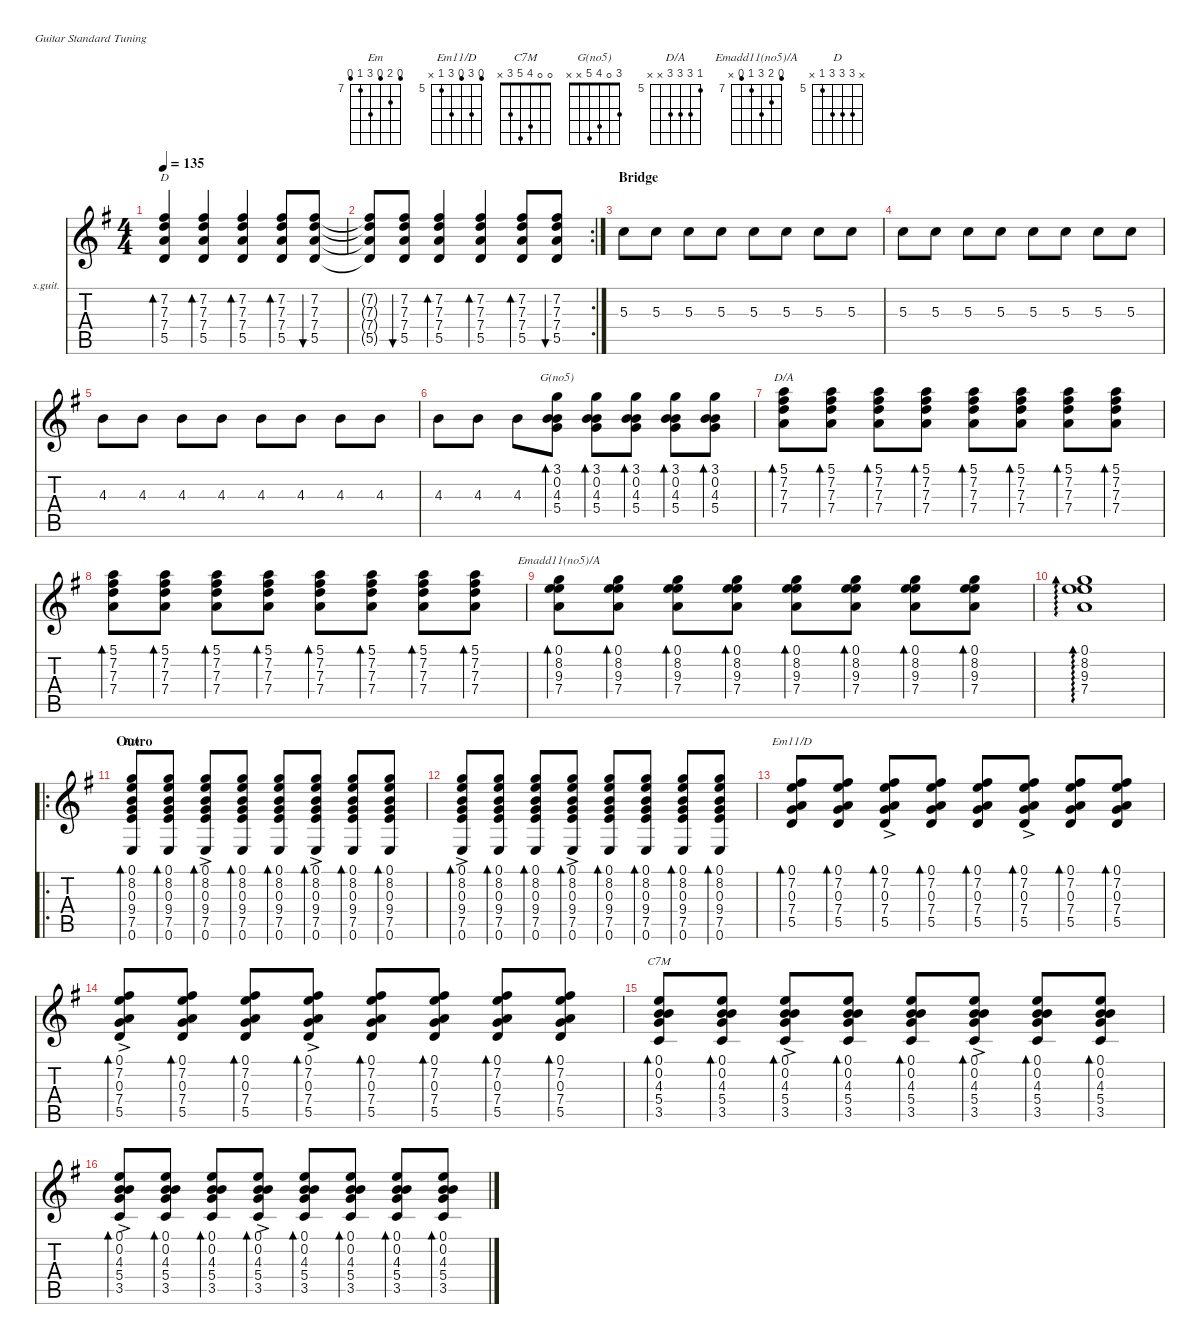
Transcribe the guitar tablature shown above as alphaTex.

\defaultSystemsLayout 4
\hideDynamics
\bracketExtendMode nobrackets
\firstSystemTrackNameOrientation horizontal
\otherSystemsTrackNameOrientation horizontal
\track ("Steel Guitar" "s.guit.") {instrument acousticguitarsteel}
\staff {score tabs}
\tuning (E4 B3 G3 D3 A2 E2)
\chord ("Em" 6 8 6 9 7 6) {firstfret 7 showfingering false}
\chord ("Em11/D" 4 7 4 7 5 x) {firstfret 5 showfingering false}
\chord ("C7M" 0 0 4 5 3 x) {showfingering false}
\chord ("G(no5)" 3 0 4 5 x x) {showfingering false}
\chord ("D/A" 5 7 7 7 x x) {firstfret 5 showfingering false}
\chord ("Emadd11(no5)/A" 6 8 9 7 6 x) {firstfret 7 showfingering false}
\chord ("D" x 7 7 7 5 x) {firstfret 5 showfingering false}
\ts (4 4)
\tempo 135
\clef g2
\ks eminor
(5.5 7.4 7.3 7.2).4{bd 30 ch "D" dy mf} (5.5 7.4 7.3 7.2).4{bd 30} (5.5 7.4 7.3 7.2).4{bd 30} (5.5 7.4 7.3 7.2).8{bd 30} (5.5 7.4 7.3 7.2).8{bu 30} |
\rc 2
(5.5{t} 7.4{t} 7.3{t} 7.2{t}).8 (5.5 7.4 7.3 7.2).8{bu 30} (5.5 7.4 7.3 7.2).4{bd 30} (5.5 7.4 7.3 7.2).4{bd 30} (5.5 7.4 7.3 7.2).8{bd 30} (5.5 7.4 7.3 7.2).8{bu 30} |
\section ("" "Bridge")
5.3.8 5.3.8 5.3.8 5.3.8 5.3.8 5.3.8 5.3.8 5.3.8 |
5.3.8 5.3.8 5.3.8 5.3.8 5.3.8 5.3.8 5.3.8 5.3.8 |
4.3.8 4.3.8 4.3.8 4.3.8 4.3.8 4.3.8 4.3.8 4.3.8 |
4.3.8 4.3.8 4.3.8 (4.3 5.4 0.2 3.1).8{bd 30 ch "G(no5)"} (4.3 5.4 0.2 3.1).8{bd 30} (4.3 5.4 0.2 3.1).8{bd 30} (4.3 5.4 0.2 3.1).8{bd 30} (4.3 5.4 0.2 3.1).8{bd 30} |
(7.4 7.3 7.2 5.1).8{bd 30 ch "D/A"} (7.4 7.3 7.2 5.1).8{bd 30} (7.4 7.3 7.2 5.1).8{bd 30} (7.4 7.3 7.2 5.1).8{bd 30} (7.4 7.3 7.2 5.1).8{bd 30} (7.4 7.3 7.2 5.1).8{bd 30} (7.4 7.3 7.2 5.1).8{bd 30} (7.4 7.3 7.2 5.1).8{bd 30} |
(7.4 7.3 7.2 5.1).8{bd 30} (7.4 7.3 7.2 5.1).8{bd 30} (7.4 7.3 7.2 5.1).8{bd 30} (7.4 7.3 7.2 5.1).8{bd 30} (7.4 7.3 7.2 5.1).8{bd 30} (7.4 7.3 7.2 5.1).8{bd 30} (7.4 7.3 7.2 5.1).8{bd 30} (7.4 7.3 7.2 5.1).8{bd 30} |
(7.4 9.3 8.2 0.1).8{bd 30 ch "Emadd11(no5)/A"} (7.4 9.3 8.2 0.1).8{bd 30} (7.4 9.3 8.2 0.1).8{bd 30} (7.4 9.3 8.2 0.1).8{bd 30} (7.4 9.3 8.2 0.1).8{bd 30} (7.4 9.3 8.2 0.1).8{bd 30} (7.4 9.3 8.2 0.1).8{bd 30} (7.4 9.3 8.2 0.1).8{bd 30} |
(7.4 9.3 8.2 0.1).1{ad 0} |
\ro
\section ("" "Outro")
(0.6 7.5 9.4 0.3 8.2 0.1).8{bd 30 ch "Em" dy p} (0.6 7.5 9.4 0.3 8.2 0.1).8{bd 30} (0.6{ac} 7.5{ac} 9.4{ac} 0.3{ac} 8.2{ac} 0.1{ac}).8{bd 30} (0.6 7.5 9.4 0.3 8.2 0.1).8{bd 30} (0.6 7.5 9.4 0.3 8.2 0.1).8{bd 30} (0.6{ac} 7.5{ac} 9.4{ac} 0.3{ac} 8.2{ac} 0.1{ac}).8{bd 30} (0.6 7.5 9.4 0.3 8.2 0.1).8{bd 30} (0.6 7.5 9.4 0.3 8.2 0.1).8{bd 30} |
(0.6{ac} 7.5{ac} 9.4{ac} 0.3{ac} 8.2{ac} 0.1{ac}).8{bd 30} (0.6 7.5 9.4 0.3 8.2 0.1).8{bd 30} (0.6 7.5 9.4 0.3 8.2 0.1).8{bd 30} (0.6{ac} 7.5{ac} 9.4{ac} 0.3{ac} 8.2{ac} 0.1{ac}).8{bd 30} (0.6 7.5 9.4 0.3 8.2 0.1).8{bd 30} (0.6 7.5 9.4 0.3 8.2 0.1).8{bd 30} (0.6 7.5 9.4 0.3 8.2 0.1).8{bd 30} (0.6 7.5 9.4 0.3 8.2 0.1).8{bd 30} |
(5.5 7.4 0.3 7.2 0.1).8{bd 30 ch "Em11/D"} (5.5 7.4 0.3 7.2 0.1).8{bd 30} (5.5{ac} 7.4{ac} 0.3{ac} 7.2{ac} 0.1{ac}).8{bd 30} (5.5 7.4 0.3 7.2 0.1).8{bd 30} (5.5 7.4 0.3 7.2 0.1).8{bd 30} (5.5{ac} 7.4{ac} 0.3{ac} 7.2{ac} 0.1{ac}).8{bd 30} (5.5 7.4 0.3 7.2 0.1).8{bd 30} (5.5 7.4 0.3 7.2 0.1).8{bd 30} |
(5.5{ac} 7.4{ac} 0.3{ac} 7.2{ac} 0.1{ac}).8{bd 30} (5.5 7.4 0.3 7.2 0.1).8{bd 30} (5.5 7.4 0.3 7.2 0.1).8{bd 30} (5.5{ac} 7.4{ac} 0.3{ac} 7.2{ac} 0.1{ac}).8{bd 30} (5.5 7.4 0.3 7.2 0.1).8{bd 30} (5.5 7.4 0.3 7.2 0.1).8{bd 30} (5.5 7.4 0.3 7.2 0.1).8{bd 30} (5.5 7.4 0.3 7.2 0.1).8{bd 30} |
(3.5 5.4 0.2 4.3 0.1).8{bd 30 ch "C7M"} (3.5 5.4 0.2 4.3 0.1).8{bd 30} (3.5{ac} 5.4{ac} 0.2{ac} 4.3{ac} 0.1{ac}).8{bd 30} (3.5 5.4 0.2 4.3 0.1).8{bd 30} (3.5 5.4 0.2 4.3 0.1).8{bd 30} (3.5{ac} 5.4{ac} 0.2{ac} 4.3{ac} 0.1{ac}).8{bd 30} (3.5 5.4 0.2 4.3 0.1).8{bd 30} (3.5 5.4 0.2 4.3 0.1).8{bd 30} |
(3.5{ac} 5.4{ac} 0.2{ac} 4.3{ac} 0.1{ac}).8{bd 30} (3.5 5.4 0.2 4.3 0.1).8{bd 30} (3.5 5.4 0.2 4.3 0.1).8{bd 30} (3.5{ac} 5.4{ac} 0.2{ac} 4.3{ac} 0.1{ac}).8{bd 30} (3.5 5.4 0.2 4.3 0.1).8{bd 30} (3.5 5.4 0.2 4.3 0.1).8{bd 30} (3.5 5.4 0.2 4.3 0.1).8{bd 30} (3.5 5.4 0.2 4.3 0.1).8{bd 30}
